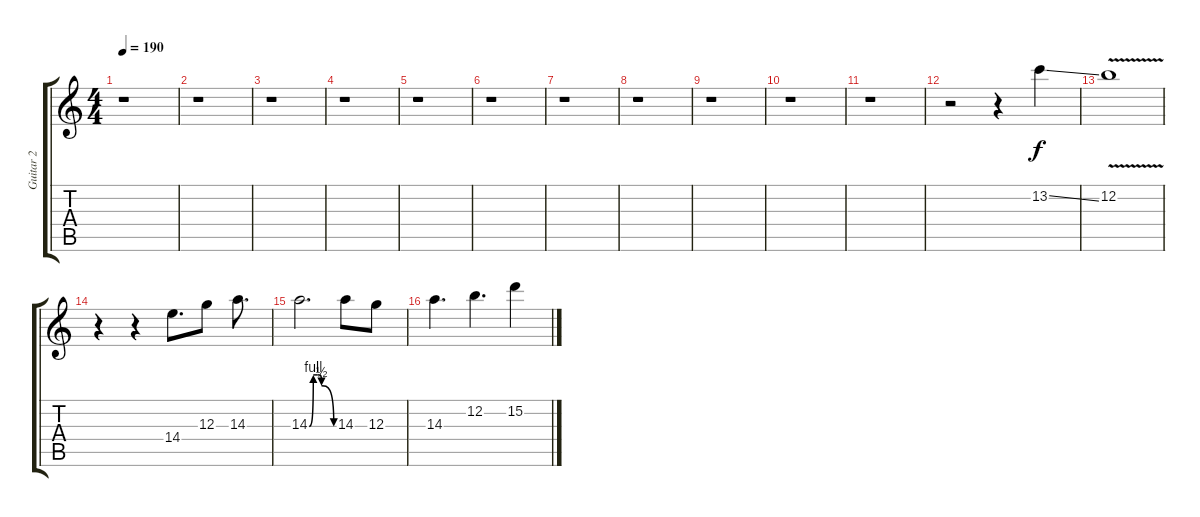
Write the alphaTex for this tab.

\track ("Guitar 2" "Guitar 2") {instrument overdrivenguitar}
\staff {score tabs}
\tuning (E4 B3 G3 D3 A2 E2) {hide}
\ts (4 4)
\tempo 190
\clef g2
\ks c
r.1{dy f} |
r.1 |
r.1 |
r.1 |
r.1 |
r.1 |
r.1 |
r.1 |
r.1 |
r.1 |
r.1 |
r.2 r.4 13.2{ss}.4 |
12.2{v}.1 |
r.4 r.4 14.4.8{d} 12.3.8 14.3.8{d} |
14.3{be (custom 0 0 10 4 20 4 25 4 30 2 60 0)}.2{d} 14.3.8 12.3.8 |
14.3.4{d} 12.2.4{d} 15.2{ss}.4
